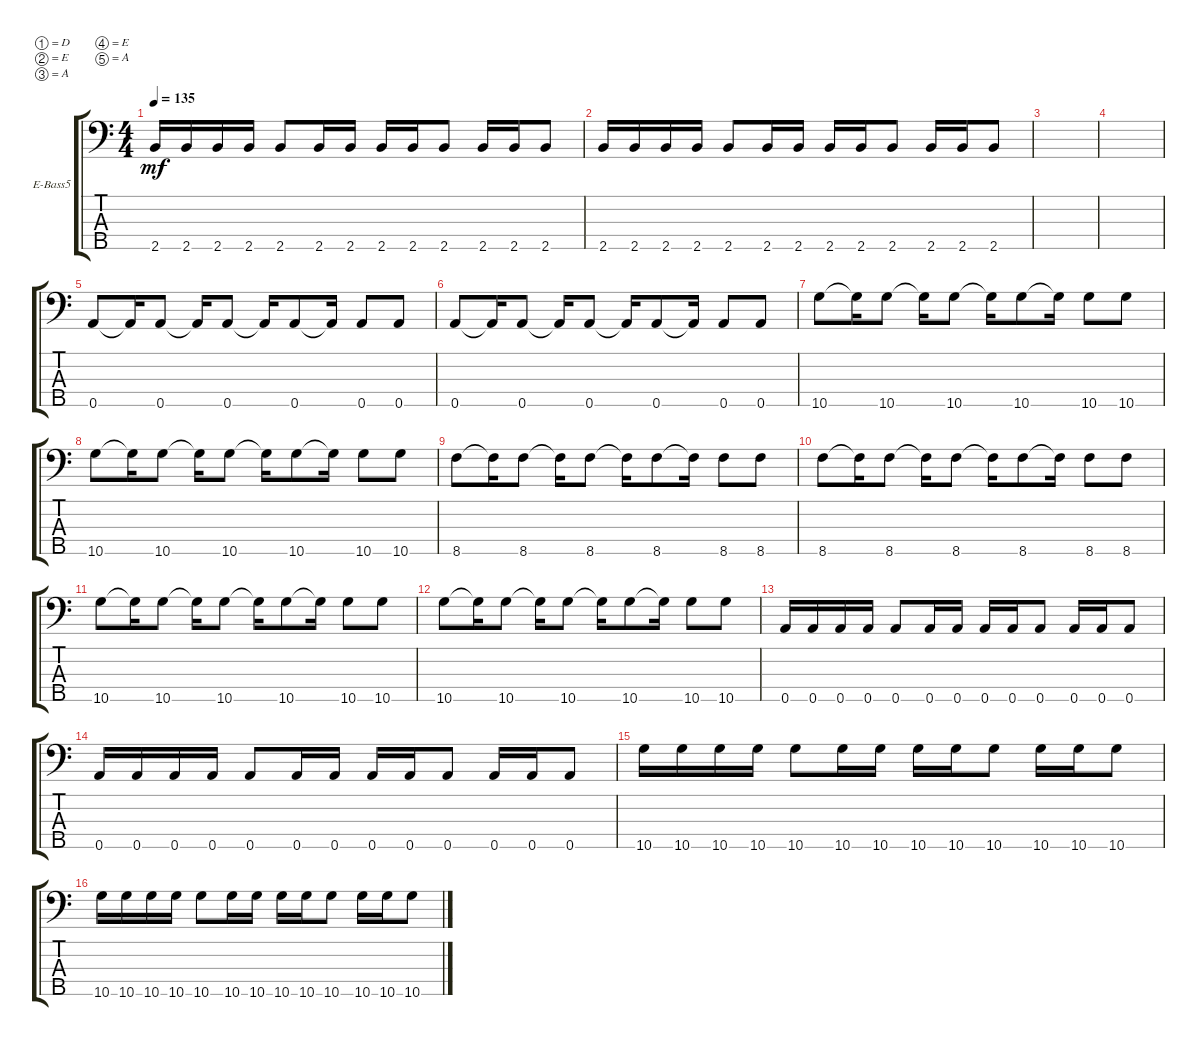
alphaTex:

\defaultSystemsLayout 4
\bracketExtendMode groupsimilarinstruments
\firstSystemTrackNameOrientation horizontal
\otherSystemsTrackNameOrientation horizontal
\track ("Juanse" "E-Bass5") {instrument electricbassfinger}
\staff {score tabs}
\tuning (D3 E4 A2 E2 A1)
\ts (4 4)
\tempo 135
\clef f4
\ks c
2.5.16{dy mf} 2.5.16 2.5.16 2.5.16 2.5.8 2.5.16 2.5.16 2.5.16 2.5.16 2.5.8 2.5.16 2.5.16 2.5.8 |
2.5.16 2.5.16 2.5.16 2.5.16 2.5.8 2.5.16 2.5.16 2.5.16 2.5.16 2.5.8 2.5.16 2.5.16 2.5.8 |
|
|
0.5.8 0.5{t}.16 0.5.8 0.5{t}.16 0.5.8 0.5{t}.16 0.5.8 0.5{t}.16 0.5.8 0.5.8 |
0.5.8 0.5{t}.16 0.5.8 0.5{t}.16 0.5.8 0.5{t}.16 0.5.8 0.5{t}.16 0.5.8 0.5.8 |
10.5.8 10.5{t}.16 10.5.8 10.5{t}.16 10.5.8 10.5{t}.16 10.5.8 10.5{t}.16 10.5.8 10.5.8 |
10.5.8 10.5{t}.16 10.5.8 10.5{t}.16 10.5.8 10.5{t}.16 10.5.8 10.5{t}.16 10.5.8 10.5.8 |
8.5.8 8.5{t}.16 8.5.8 8.5{t}.16 8.5.8 8.5{t}.16 8.5.8 8.5{t}.16 8.5.8 8.5.8 |
8.5.8 8.5{t}.16 8.5.8 8.5{t}.16 8.5.8 8.5{t}.16 8.5.8 8.5{t}.16 8.5.8 8.5.8 |
10.5.8 10.5{t}.16 10.5.8 10.5{t}.16 10.5.8 10.5{t}.16 10.5.8 10.5{t}.16 10.5.8 10.5.8 |
10.5.8 10.5{t}.16 10.5.8 10.5{t}.16 10.5.8 10.5{t}.16 10.5.8 10.5{t}.16 10.5.8 10.5.8 |
0.5.16 0.5.16 0.5.16 0.5.16 0.5.8 0.5.16 0.5.16 0.5.16 0.5.16 0.5.8 0.5.16 0.5.16 0.5.8 |
0.5.16 0.5.16 0.5.16 0.5.16 0.5.8 0.5.16 0.5.16 0.5.16 0.5.16 0.5.8 0.5.16 0.5.16 0.5.8 |
10.5.16 10.5.16 10.5.16 10.5.16 10.5.8 10.5.16 10.5.16 10.5.16 10.5.16 10.5.8 10.5.16 10.5.16 10.5.8 |
10.5.16 10.5.16 10.5.16 10.5.16 10.5.8 10.5.16 10.5.16 10.5.16 10.5.16 10.5.8 10.5.16 10.5.16 10.5.8
